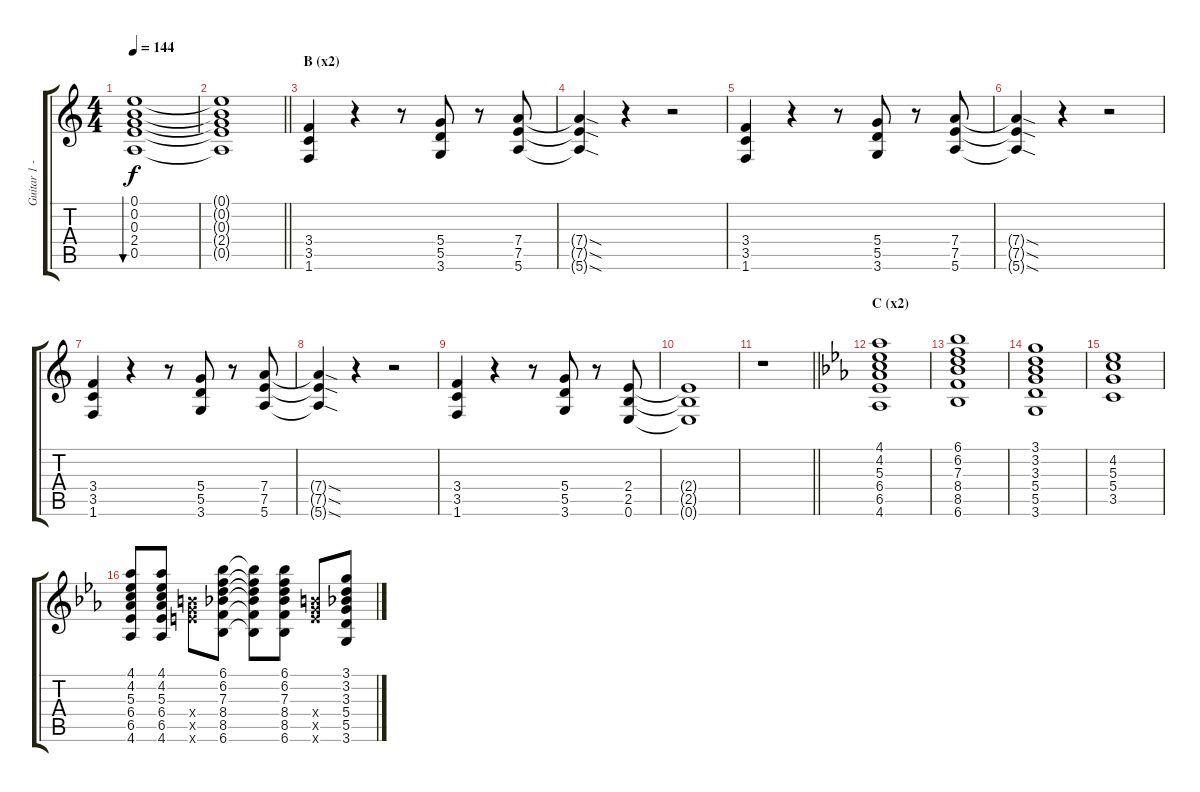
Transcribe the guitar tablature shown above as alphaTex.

\track ("Guitar 1 - Shinji" "Guitar 1 -") {instrument distortionguitar}
\staff {score tabs}
\tuning (E4 B3 G3 D3 A2 E2) {hide}
\ts (4 4)
\tempo 144
\clef g2
\ks c
(0.1 0.2 0.3 2.4 0.5).1{bu 480 dy f} |
\barLineRight lightlight
(0.1{t} 0.2{t} 0.3{t} 2.4{t} 0.5{t}).1 |
\section ("" "B (x2)")
(3.4 3.5 1.6).4 r.4 r.8 (5.4 5.5 3.6).8 r.8 (7.4 7.5 5.6).8 |
(7.4{sod t} 7.5{sod t} 5.6{sod t}).4 r.4 r.2 |
(3.4 3.5 1.6).4 r.4 r.8 (5.4 5.5 3.6).8 r.8 (7.4 7.5 5.6).8 |
(7.4{sod t} 7.5{sod t} 5.6{sod t}).4 r.4 r.2 |
(3.4 3.5 1.6).4 r.4 r.8 (5.4 5.5 3.6).8 r.8 (7.4 7.5 5.6).8 |
(7.4{sod t} 7.5{sod t} 5.6{sod t}).4 r.4 r.2 |
(3.4 3.5 1.6).4 r.4 r.8 (5.4 5.5 3.6).8 r.8 (2.4 2.5 0.6).8 |
(2.4{t} 2.5{t} 0.6{t}).1 |
\barLineRight lightlight
r.1 |
\section ("" "C (x2)")
\ks eb
(4.1 4.2 5.3 6.4 6.5 4.6).1{volume 8} |
(6.1 6.2 7.3 8.4 8.5 6.6).1 |
(3.1 3.2 3.3 5.4 5.5 3.6).1 |
(4.2 5.3 5.4 3.5).1 |
(4.1 4.2 5.3 6.4 6.5 4.6).8 (4.1 4.2 5.3 6.4 6.5 4.6).8 (9.4{x} 10.5{x} 12.6{x}).8 (6.1 6.2 7.3 8.4 8.5 6.6).8 (6.1{t} 6.2{t} 7.3{t} 8.4{t} 8.5{t} 6.6{t}).8 (6.1 6.2 7.3 8.4 8.5 6.6).8 (9.4{x} 10.5{x} 12.6{x}).8 (3.1 3.2 3.3 5.4 5.5 3.6).8
